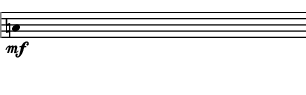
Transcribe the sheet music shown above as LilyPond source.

\version "2.24.3"
        \language "english"
#(set-global-staff-size 12)
\paper {
  #(set-paper-size '(cons (* 51.882666666666665 mm) (* 25 mm)))
  indent = 0\mm
  left-margin = 0\mm
  right-margin = 0\mm
  top-margin = 0\mm
  bottom-margin = 0\mm
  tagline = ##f
  print-page-number = ##f
}

\layout {
  line-width = 51.882666666666665\mm
  ragged-right = ##f
  \context {
    \Score
    \remove "Bar_number_engraver"
    \remove "Time_signature_engraver"
    \remove "Metronome_mark_engraver"
    \override SpacingSpanner.spacing-increment = #4
    \override SpacingSpanner.uniform-stretching = ##t
  }
  \context {
    \Staff
    \remove "Time_signature_engraver"
    \override Flag.stencil = #modern-straight-flag
    \remove "Clef_engraver"
    \override Stem.transparent = ##t
    \accidentalStyle "dodecaphonic"
    \remove "Bar_engraver"
  }
}

\score {
  \new StaffGroup <<
    \override Score.SystemStartBar.collapse-height = 2
    \override Score.SystemStartBar.X-offset = 0
    \override Score.SystemStartBar.color = #(rgb-color 0.51 0.51 0.51)
    \new Staff {
      
      \clef "G_8"
      
      a4*410/100_\mf
    }
  >>
}